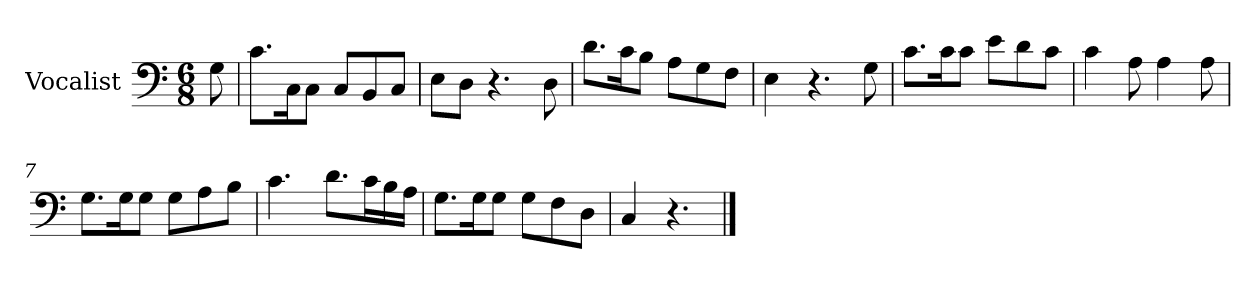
**kern
*part1
*staff1
*I"Vocalist
*k[]
*C:
*M6/8
=
8G
=1
8.cL
16CK
8CJ
8CL
8BB
8CJ
=2
8EL
8DJ
4.r
8D
=3
8.dL
16cK
8BJ
8AL
8G
8FJ
=4
4E
4.r
8G
=5
8.cL
16cK
8cJ
8eL
8d
8cJ
=6
4c
8A
4A
8A
=7
8.GL
16GK
8GJ
8GL
8A
8BJ
=8
4.c
8.dL
16cL
16B
16AJJ
=9
8.GL
16GK
8GJ
8GL
8F
8DJ
=10
4C
4.r
==
*-
